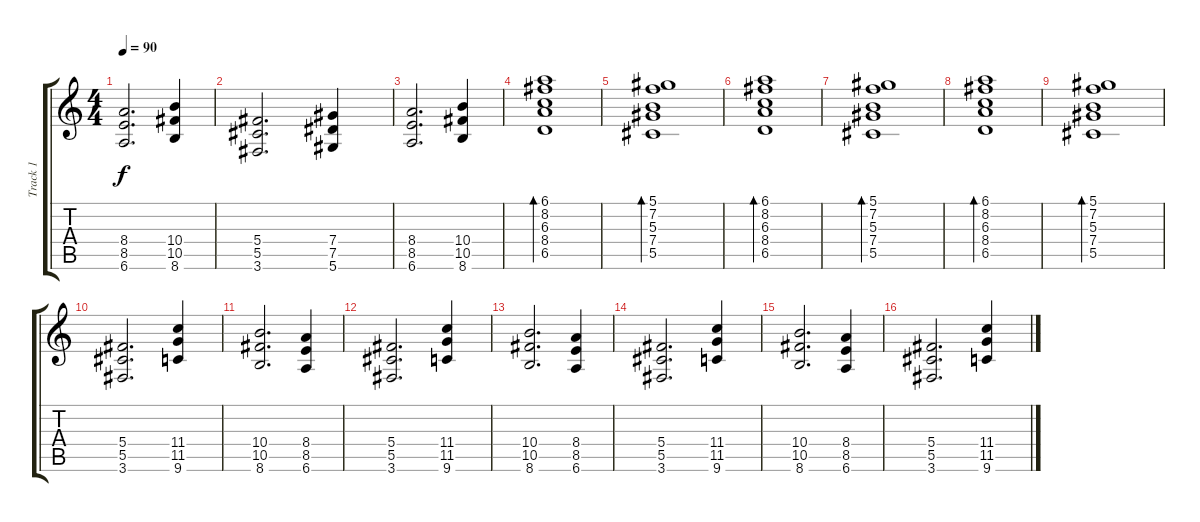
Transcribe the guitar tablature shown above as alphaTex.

\track ("Track 1" "Track 1") {instrument acousticguitarsteel}
\staff {score tabs}
\tuning (Eb4 Bb3 Gb3 Db3 Ab2 Eb2) {hide}
\ts (4 4)
\tempo 90
\clef g2
\ks c
(8.4 8.5 6.6).2{d dy f} (10.4 10.5 8.6).4 |
(5.4 5.5 3.6).2{d} (7.4 7.5 5.6).4 |
(8.4 8.5 6.6).2{d} (10.4 10.5 8.6).4 |
(6.1 8.2 6.3 8.4 6.5).1{bd 480} |
(5.1 7.2 5.3 7.4 5.5).1{bd 480} |
(6.1 8.2 6.3 8.4 6.5).1{bd 480} |
(5.1 7.2 5.3 7.4 5.5).1{bd 480} |
(6.1 8.2 6.3 8.4 6.5).1{bd 480} |
(5.1 7.2 5.3 7.4 5.5).1{bd 480} |
(5.4 5.5 3.6).2{d} (11.4 11.5 9.6).4 |
(10.4 10.5 8.6).2{d} (8.4 8.5 6.6).4 |
(5.4 5.5 3.6).2{d} (11.4 11.5 9.6).4 |
(10.4 10.5 8.6).2{d} (8.4 8.5 6.6).4 |
(5.4 5.5 3.6).2{d} (11.4 11.5 9.6).4 |
(10.4 10.5 8.6).2{d} (8.4 8.5 6.6).4 |
(5.4 5.5 3.6).2{d} (11.4 11.5 9.6).4
